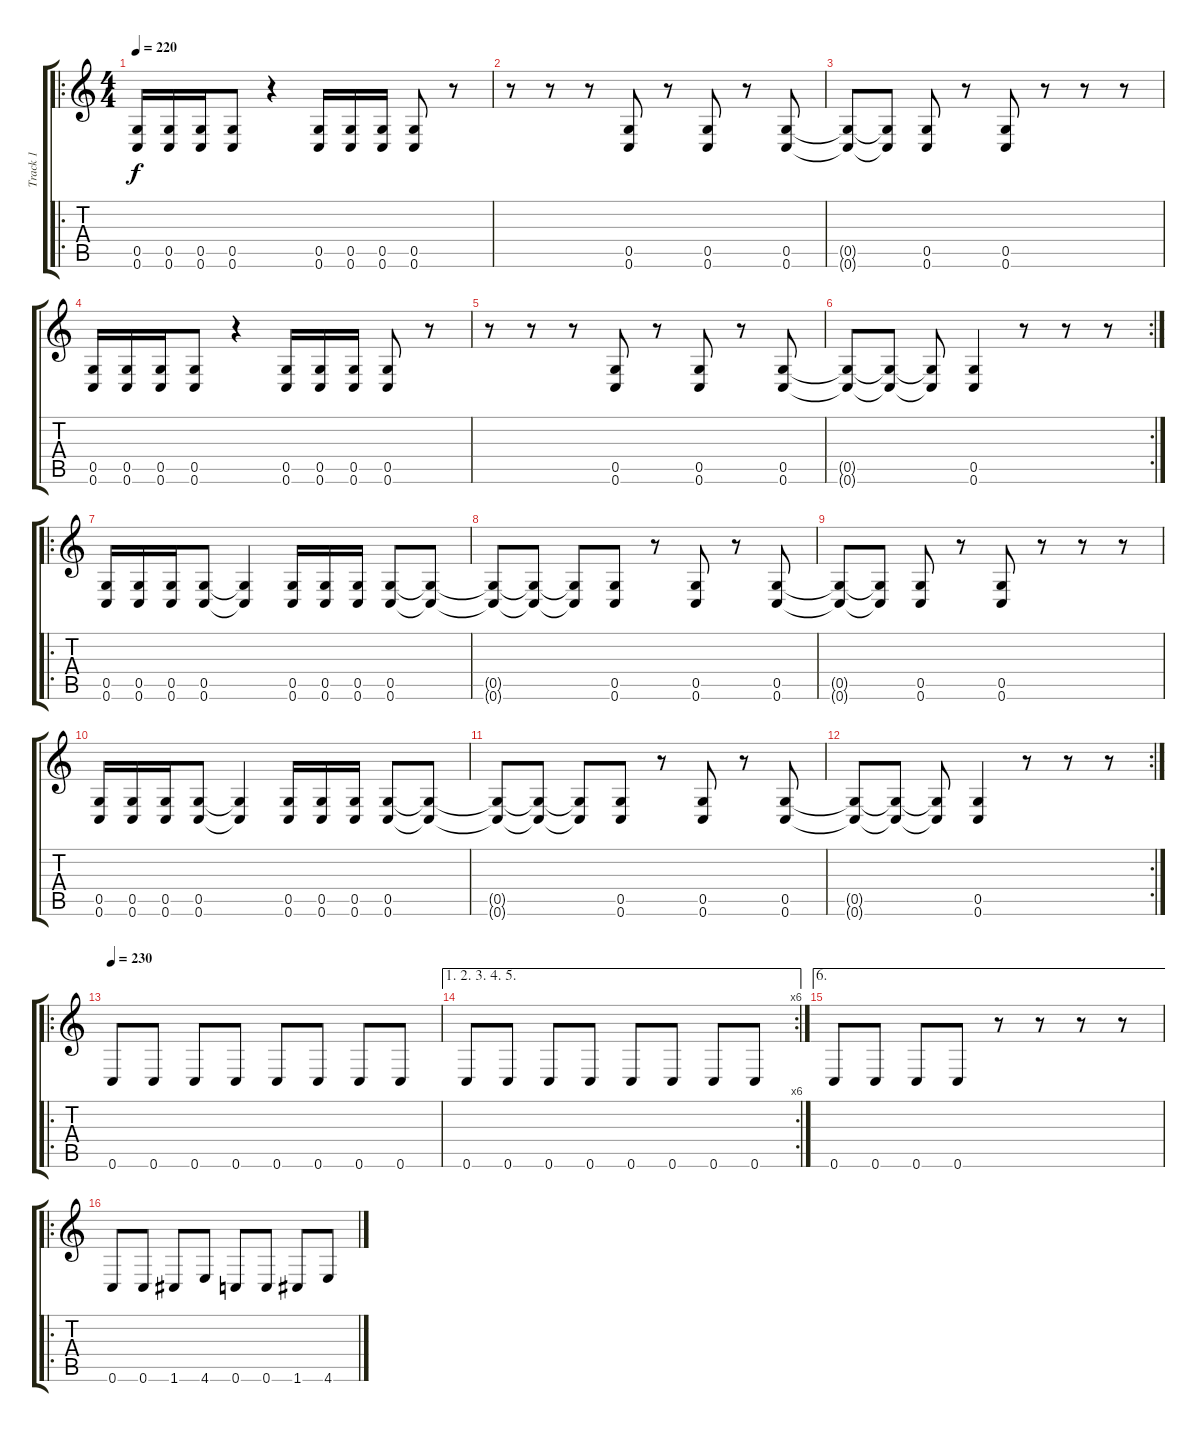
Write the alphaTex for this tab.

\track ("Track 1" "Track 1") {instrument distortionguitar}
\staff {score tabs}
\tuning (D4 A3 F3 C3 G2 C2) {hide}
\ro
\ts (4 4)
\tempo 220
\clef g2
\ks c
(0.5 0.6).16{dy f} (0.5 0.6).16 (0.5 0.6).16 (0.5 0.6).8 r.4 (0.5 0.6).16 (0.5 0.6).16 (0.5 0.6).16 (0.5 0.6).8 r.8 |
r.8 r.8 r.8 (0.5 0.6).8 r.8 (0.5 0.6).8 r.8 (0.5 0.6).8 |
(0.5{t} 0.6{t}).8 (0.5{t} 0.6{t}).8 (0.5 0.6).8 r.8 (0.5 0.6).8 r.8 r.8 r.8 |
(0.5 0.6).16 (0.5 0.6).16 (0.5 0.6).16 (0.5 0.6).8 r.4 (0.5 0.6).16 (0.5 0.6).16 (0.5 0.6).16 (0.5 0.6).8 r.8 |
r.8 r.8 r.8 (0.5 0.6).8 r.8 (0.5 0.6).8 r.8 (0.5 0.6).8 |
\rc 2
(0.5{t} 0.6{t}).8 (0.5{t} 0.6{t}).8 (0.5{t} 0.6{t}).8 (0.5 0.6).4 r.8 r.8 r.8 |
\ro
(0.5 0.6).16 (0.5 0.6).16 (0.5 0.6).16 (0.5 0.6).8 (0.5{t} 0.6{t}).4 (0.5 0.6).16 (0.5 0.6).16 (0.5 0.6).16 (0.5 0.6).8 (0.5{t} 0.6{t}).8 |
(0.5{t} 0.6{t}).8 (0.5{t} 0.6{t}).8 (0.5{t} 0.6{t}).8 (0.5 0.6).8 r.8 (0.5 0.6).8 r.8 (0.5 0.6).8 |
(0.5{t} 0.6{t}).8 (0.5{t} 0.6{t}).8 (0.5 0.6).8 r.8 (0.5 0.6).8 r.8 r.8 r.8 |
(0.5 0.6).16 (0.5 0.6).16 (0.5 0.6).16 (0.5 0.6).8 (0.5{t} 0.6{t}).4 (0.5 0.6).16 (0.5 0.6).16 (0.5 0.6).16 (0.5 0.6).8 (0.5{t} 0.6{t}).8 |
(0.5{t} 0.6{t}).8 (0.5{t} 0.6{t}).8 (0.5{t} 0.6{t}).8 (0.5 0.6).8 r.8 (0.5 0.6).8 r.8 (0.5 0.6).8 |
\rc 2
(0.5{t} 0.6{t}).8 (0.5{t} 0.6{t}).8 (0.5{t} 0.6{t}).8 (0.5 0.6).4 r.8 r.8 r.8 |
\ro
\tempo 230
0.6.8 0.6.8 0.6.8 0.6.8 0.6.8 0.6.8 0.6.8 0.6.8 |
\ae (1 2 3 4 5)
\rc 6
0.6.8 0.6.8 0.6.8 0.6.8 0.6.8 0.6.8 0.6.8 0.6.8 |
\ae 6
0.6.8 0.6.8 0.6.8 0.6.8 r.8 r.8 r.8 r.8 |
\ro
0.6.8 0.6.8 1.6.8 4.6.8 0.6.8 0.6.8 1.6.8 4.6.8
